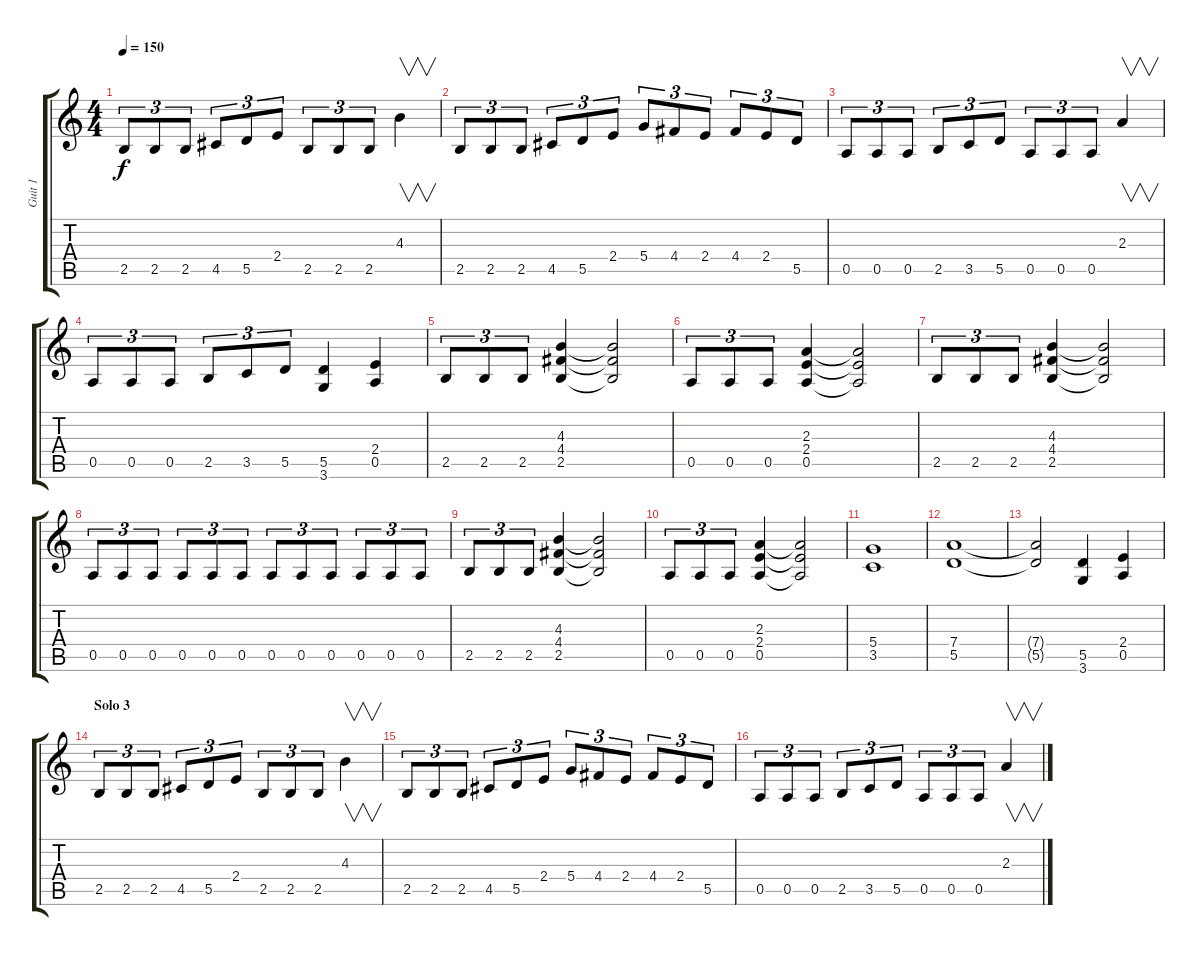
\track ("Guit 1" "Guit 1") {instrument distortionguitar}
\staff {score tabs}
\tuning (E4 B3 G3 D3 A2 E2) {hide}
\ts (4 4)
\tempo 150
\clef g2
\ks c
2.5.8{tu (3 2) dy f} 2.5.8{tu (3 2)} 2.5.8{tu (3 2)} 4.5.8{tu (3 2)} 5.5.8{tu (3 2)} 2.4.8{tu (3 2)} 2.5.8{tu (3 2)} 2.5.8{tu (3 2)} 2.5.8{tu (3 2)} 4.3.4{v} |
2.5.8{tu (3 2)} 2.5.8{tu (3 2)} 2.5.8{tu (3 2)} 4.5.8{tu (3 2)} 5.5.8{tu (3 2)} 2.4.8{tu (3 2)} 5.4.8{tu (3 2)} 4.4.8{tu (3 2)} 2.4.8{tu (3 2)} 4.4.8{tu (3 2)} 2.4.8{tu (3 2)} 5.5.8{tu (3 2)} |
0.5.8{tu (3 2)} 0.5.8{tu (3 2)} 0.5.8{tu (3 2)} 2.5.8{tu (3 2)} 3.5.8{tu (3 2)} 5.5.8{tu (3 2)} 0.5.8{tu (3 2)} 0.5.8{tu (3 2)} 0.5.8{tu (3 2)} 2.3.4{v} |
0.5.8{tu (3 2)} 0.5.8{tu (3 2)} 0.5.8{tu (3 2)} 2.5.8{tu (3 2)} 3.5.8{tu (3 2)} 5.5.8{tu (3 2)} (5.5 3.6).4 (2.4 0.5).4 |
2.5.8{tu (3 2)} 2.5.8{tu (3 2)} 2.5.8{tu (3 2)} (4.3 4.4 2.5).4 (4.3{t} 4.4{t} 2.5{t}).2 |
0.5.8{tu (3 2)} 0.5.8{tu (3 2)} 0.5.8{tu (3 2)} (2.3 2.4 0.5).4 (2.3{t} 2.4{t} 0.5{t}).2 |
2.5.8{tu (3 2)} 2.5.8{tu (3 2)} 2.5.8{tu (3 2)} (4.3 4.4 2.5).4 (4.3{t} 4.4{t} 2.5{t}).2 |
0.5.8{tu (3 2)} 0.5.8{tu (3 2)} 0.5.8{tu (3 2)} 0.5.8{tu (3 2)} 0.5.8{tu (3 2)} 0.5.8{tu (3 2)} 0.5.8{tu (3 2)} 0.5.8{tu (3 2)} 0.5.8{tu (3 2)} 0.5.8{tu (3 2)} 0.5.8{tu (3 2)} 0.5.8{tu (3 2)} |
2.5.8{tu (3 2)} 2.5.8{tu (3 2)} 2.5.8{tu (3 2)} (4.3 4.4 2.5).4 (4.3{t} 4.4{t} 2.5{t}).2 |
0.5.8{tu (3 2)} 0.5.8{tu (3 2)} 0.5.8{tu (3 2)} (2.3 2.4 0.5).4 (2.3{t} 2.4{t} 0.5{t}).2 |
(5.4 3.5).1 |
(7.4 5.5).1 |
(7.4{t} 5.5{t}).2 (5.5 3.6).4 (2.4 0.5).4 |
\section ("" "Solo 3")
2.5.8{tu (3 2)} 2.5.8{tu (3 2)} 2.5.8{tu (3 2)} 4.5.8{tu (3 2)} 5.5.8{tu (3 2)} 2.4.8{tu (3 2)} 2.5.8{tu (3 2)} 2.5.8{tu (3 2)} 2.5.8{tu (3 2)} 4.3.4{v} |
2.5.8{tu (3 2)} 2.5.8{tu (3 2)} 2.5.8{tu (3 2)} 4.5.8{tu (3 2)} 5.5.8{tu (3 2)} 2.4.8{tu (3 2)} 5.4.8{tu (3 2)} 4.4.8{tu (3 2)} 2.4.8{tu (3 2)} 4.4.8{tu (3 2)} 2.4.8{tu (3 2)} 5.5.8{tu (3 2)} |
0.5.8{tu (3 2)} 0.5.8{tu (3 2)} 0.5.8{tu (3 2)} 2.5.8{tu (3 2)} 3.5.8{tu (3 2)} 5.5.8{tu (3 2)} 0.5.8{tu (3 2)} 0.5.8{tu (3 2)} 0.5.8{tu (3 2)} 2.3.4{v}
